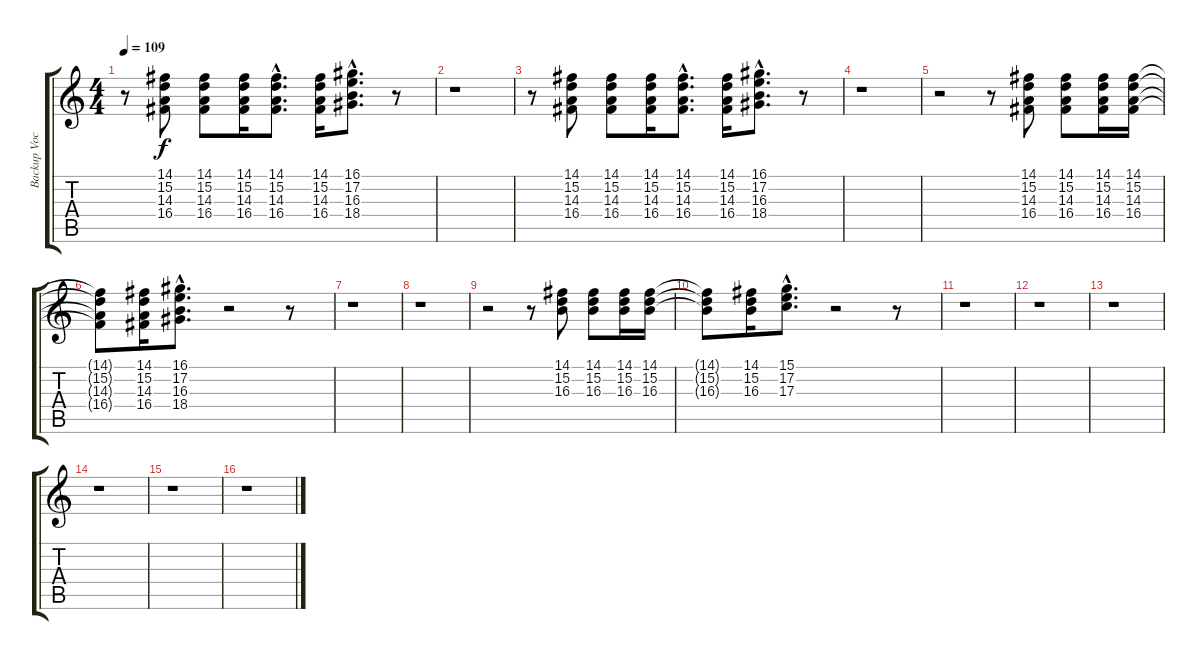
\track ("Backup Vocals*" "Backup Voc") {instrument tenorsax}
\staff {score tabs}
\tuning (E4 B3 G3 D3 A2 E2) {hide}
\ts (4 4)
\tempo 109
\clef g2
\ks c
r.8{dy f} (14.1 15.2 14.3 16.4).8 (14.1 15.2 14.3 16.4).8 (14.1 15.2 14.3 16.4).16 (14.1{hac} 15.2{hac} 14.3{hac} 16.4{hac}).8{d} (14.1 15.2 14.3 16.4).16 (16.1{hac} 17.2{hac} 16.3{hac} 18.4{hac}).8{d} r.8 |
r.1 |
r.8 (14.1 15.2 14.3 16.4).8 (14.1 15.2 14.3 16.4).8 (14.1 15.2 14.3 16.4).16 (14.1{hac} 15.2{hac} 14.3{hac} 16.4{hac}).8{d} (14.1 15.2 14.3 16.4).16 (16.1{hac} 17.2{hac} 16.3{hac} 18.4{hac}).8{d} r.8 |
r.1 |
r.2 r.8 (14.1 15.2 14.3 16.4).8 (14.1 15.2 14.3 16.4).8 (14.1 15.2 14.3 16.4).16 (14.1 15.2 14.3 16.4).16 |
(14.1{t} 15.2{t} 14.3{t} 16.4{t}).8 (14.1 15.2 14.3 16.4).16 (16.1{hac} 17.2{hac} 16.3{hac} 18.4{hac}).8{d} r.2 r.8 |
r.1 |
r.1 |
r.2 r.8 (14.1 15.2 16.3).8 (14.1 15.2 16.3).8 (14.1 15.2 16.3).16 (14.1 15.2 16.3).16 |
(14.1{t} 15.2{t} 16.3{t}).8 (14.1 15.2 16.3).16 (15.1{hac} 17.2{hac} 17.3{hac}).8{d} r.2 r.8 |
r.1 |
r.1 |
r.1 |
r.1 |
r.1 |
r.1
